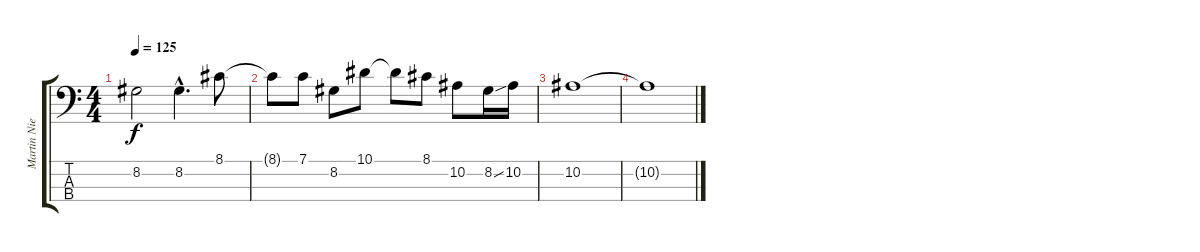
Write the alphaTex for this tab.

\track ("Martin Nielsen - Bass" "Martin Nie") {instrument electricbassfinger}
\staff {score tabs}
\tuning (F2 C2 G1 D1) {hide}
\ts (4 4)
\tempo 125
\clef f4
\ks c
8.2.2{dy f} 8.2{hac}.4{d} 8.1.8 |
8.1{t}.8 7.1.8 8.2.8 10.1.8 10.1{t}.8 8.1.8 10.2.8 8.2{ss}.16 10.2.16 |
10.2.1{volume 3} |
10.2{t}.1
